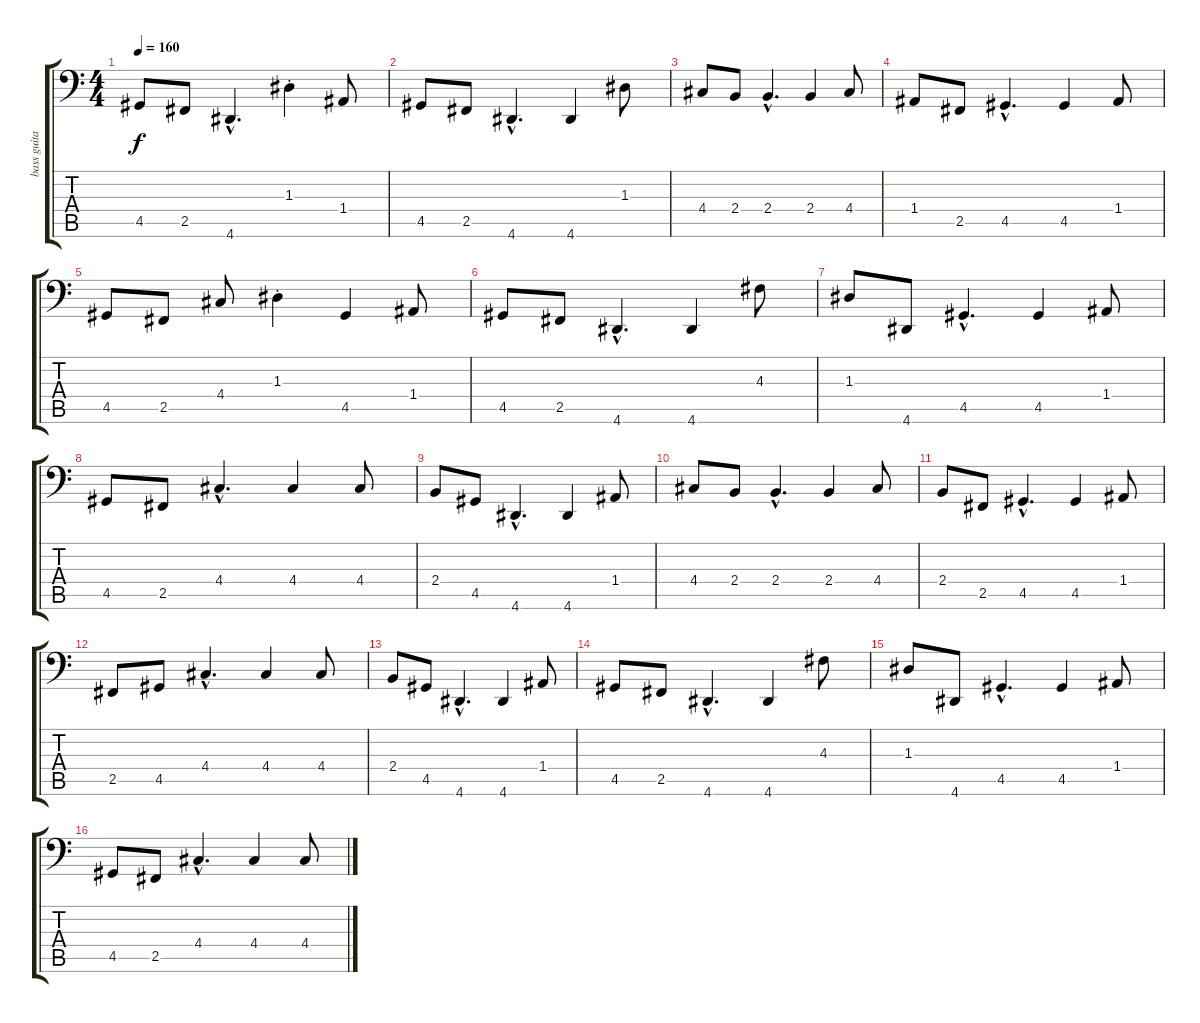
\track ("bass guitar" "bass guita") {instrument electricbasspick}
\staff {score tabs}
\tuning (C3 G2 D2 A1 E1 B0) {hide}
\ts (4 4)
\tempo 160
\clef f4
\ks c
4.5.8{dy f} 2.5.8 4.6{hac}.4{d} 1.3{st}.4 1.4.8 |
4.5.8 2.5.8 4.6{hac}.4{d} 4.6.4 1.3.8 |
4.4.8 2.4.8 2.4{hac}.4{d} 2.4.4 4.4.8 |
1.4.8 2.5.8 4.5{hac}.4{d} 4.5.4 1.4.8 |
4.5.8 2.5.8 4.4.8 1.3{st}.4 4.5.4 1.4.8 |
4.5.8 2.5.8 4.6{hac}.4{d} 4.6.4 4.3.8 |
1.3.8 4.6.8 4.5{hac}.4{d} 4.5.4 1.4.8 |
4.5.8 2.5.8 4.4{hac}.4{d} 4.4.4 4.4.8 |
2.4.8 4.5.8 4.6{hac}.4{d} 4.6.4 1.4.8 |
4.4.8 2.4.8 2.4{hac}.4{d} 2.4.4 4.4.8 |
2.4.8 2.5.8 4.5{hac}.4{d} 4.5.4 1.4.8 |
2.5.8 4.5.8 4.4{hac}.4{d} 4.4.4 4.4.8 |
2.4.8 4.5.8 4.6{hac}.4{d} 4.6.4 1.4.8 |
4.5.8 2.5.8 4.6{hac}.4{d} 4.6.4 4.3.8 |
1.3.8 4.6.8 4.5{hac}.4{d} 4.5.4 1.4.8 |
4.5.8 2.5.8 4.4{hac}.4{d} 4.4.4 4.4.8
